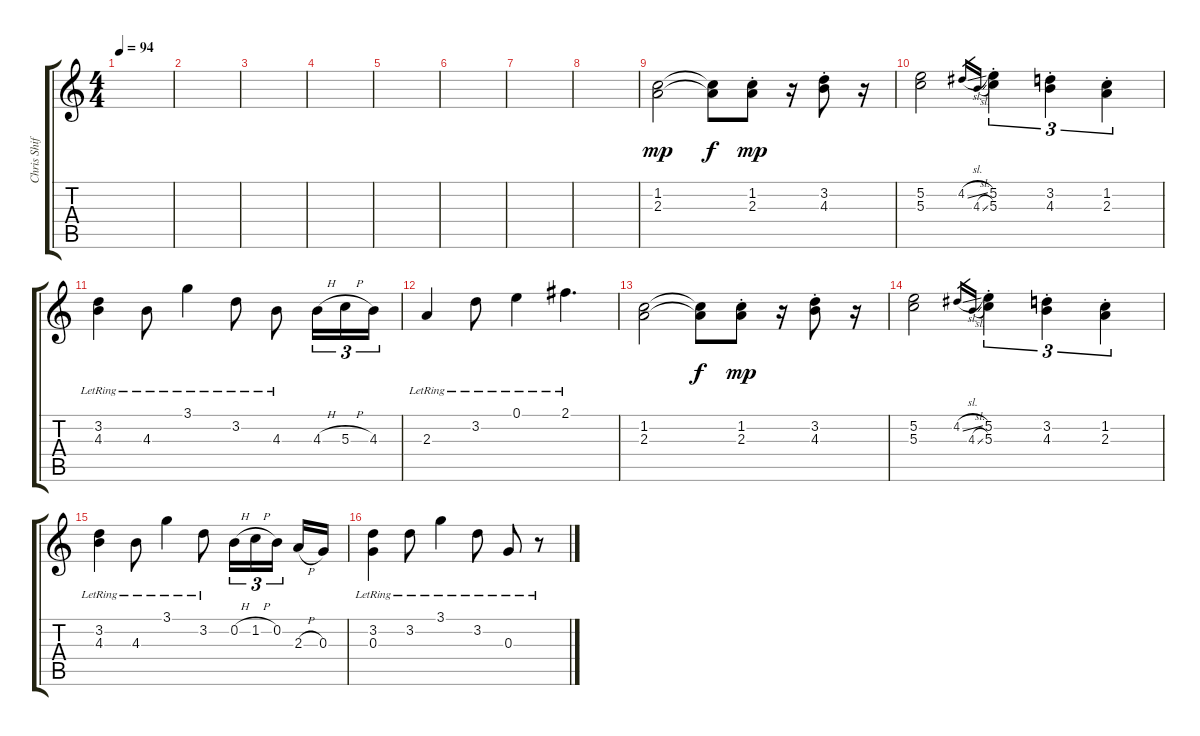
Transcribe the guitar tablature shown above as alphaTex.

\track ("Chris Shifflet - Lead Guitar" "Chris Shif") {instrument overdrivenguitar}
\staff {score tabs}
\tuning (E4 B3 G3 D3 A2 E2) {hide}
\ts (4 4)
\tempo 94
\clef g2
\ks c
|
|
|
|
|
|
|
|
(1.2 2.3).2{dy mp instrument electricguitarclean} (1.2{t} 2.3{t}).8{dy f} (1.2{st} 2.3{st}).8{dy mp} r.16 (3.2{st} 4.3{st}).8 r.16 |
(5.2 5.3).2 4.2{sl}.16{gr} 4.3{sl}.16{gr} (5.2{st} 5.3{st}).4{tu (3 2)} (3.2{st} 4.3{st}).4{tu (3 2)} (1.2{st} 2.3{st}).4{tu (3 2)} |
(3.2{lr} 4.3{lr}).4 4.3{lr}.8 3.1{lr}.4 3.2{lr}.8 4.3{lr}.8 4.3{h}.16{tu (3 2)} 5.3{h}.16{tu (3 2)} 4.3.16{tu (3 2)} |
2.3{lr}.4 3.2{lr}.8 0.1{lr}.4 2.1{lr}.4{d} |
(1.2 2.3).2 (1.2{t} 2.3{t}).8{dy f} (1.2{st} 2.3{st}).8{dy mp} r.16 (3.2{st} 4.3{st}).8 r.16 |
(5.2 5.3).2 4.2{sl}.16{gr} 4.3{sl}.16{gr} (5.2{st} 5.3{st}).4{tu (3 2)} (3.2{st} 4.3{st}).4{tu (3 2)} (1.2{st} 2.3{st}).4{tu (3 2)} |
(3.2{lr} 4.3{lr}).4 4.3{lr}.8 3.1{lr}.4 3.2{lr}.8 0.2{h}.16{tu (3 2)} 1.2{h}.16{tu (3 2)} 0.2.16{tu (3 2) beam splitsecondary} 2.3{h}.16 0.3.16 |
(3.2{lr} 0.3{lr}).4 3.2{lr}.8 3.1{lr}.4 3.2{lr}.8 0.3{lr}.8 r.8
